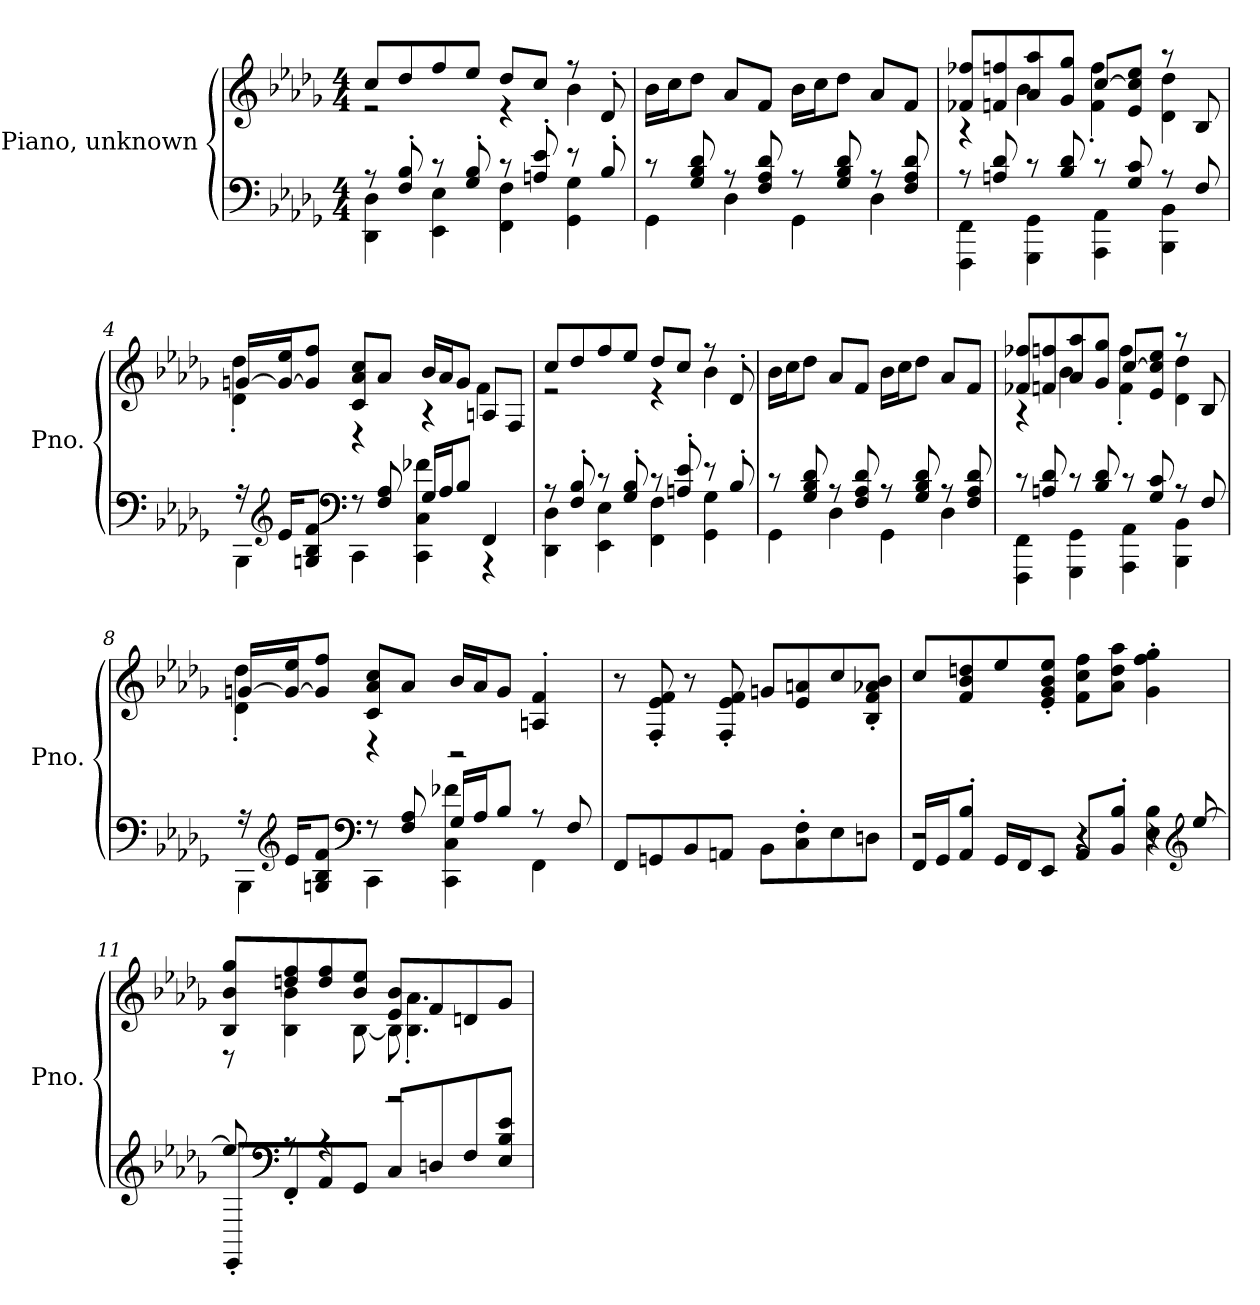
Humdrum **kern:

**kern	**kern
*part1	*part1
*staff2	*staff1
*I"Piano, unknown	*
*I'Pno.	*
*clefF4	*clefG2
*k[b-e-a-d-g-]	*k[b-e-a-d-g-]
*M4/4	*M4/4
*MM120	*MM120
=1	=1
*^	*^
8r	4DD-\ 4D-\	8cc/L	2r
8F/' 8B-/'	.	8dd-/	.
8r	4EE-\ 4E-\	8ff/	.
8G-/' 8B-/'	.	8ee-/J	.
8r	4FF\ 4F\	8dd-/L	4r
8An/' 8e-/'	.	8cc/J	.
8r	4GG-\ 4G-\	8r	4b-\
8B-'/	.	8d-'/	.
*	*	*v	*v
=2	=2	=2
8r	4GG-\	16b-\LL
.	.	16cc\J
8G-/ 8B-/ 8d-/	.	8dd-\J
8r	4D-\	8a-/L
8F/ 8A-/ 8d-/	.	8f/J
8r	4GG-\	16b-\LL
.	.	16cc\J
8G-/ 8B-/ 8d-/	.	8dd-\J
8r	4D-\	8a-/L
8F/ 8A-/ 8d-/	.	8f/J
=3	=3	=3
*	*	*^
8r	4FFF\ 4FF\	8f-X/ 8ff-X/L	4r
8An/ 8d-/	.	8fn/ 8ffn/	.
8r	4GGG-\ 4GG-\	8a-/ 8aa-/	4b-\
8B-/ 8d-/	.	8g-/ 8gg-/J	.
8r	4AAA-\ 4AA-\	[8cc/L	4f\' 4ff\'
8G-/ 8c/	.	8e-/ 8cc/] 8ee-/J	.
8r	4BBB-\ 4BB-\	8r	4d-\ 4dd-\
8F/	.	8B-/	.
!!LO:LB:g=z	!!
=4	=4	=4	=4
16r	4BBB-\	[16gn/LL	4d-\' 4dd-\'
*clefG2	*	*	*
16e-/KL	.	16g/_ 16ee-/J	.
8Gn/ 8B-/ 8f/J	.	8g/] 8ff/J	.
*clefF4	*	*	*
8r	4CC\	8c/ 8a-/ 8cc/L	4r
8F/ 8A-/	.	8a-/J	.
16G/LL	4CC\ 4C\ 4f-X\	16b-/LL	4r
16A-/J	.	16a-/J	.
8B-/J	.	8g/J	.
4FF/	4r	8An/L	4f\
.	.	8F/J	.
=5	=5	=5	=5
8r	4DD-\ 4D-\	8cc/L	2r
8F/' 8B-/'	.	8dd-/	.
8r	4EE-\ 4E-\	8ff/	.
8G-/' 8B-/'	.	8ee-/J	.
8r	4FF\ 4F\	8dd-/L	4r
8An/' 8e-/'	.	8cc/J	.
8r	4GG-\ 4G-\	8r	4b-\
8B-'/	.	8d-'/	.
*	*	*v	*v
=6	=6	=6
8r	4GG-\	16b-\LL
.	.	16cc\J
8G-/ 8B-/ 8d-/	.	8dd-\J
8r	4D-\	8a-/L
8F/ 8A-/ 8d-/	.	8f/J
8r	4GG-\	16b-\LL
.	.	16cc\J
8G-/ 8B-/ 8d-/	.	8dd-\J
8r	4D-\	8a-/L
8F/ 8A-/ 8d-/	.	8f/J
!!LO:LB:g=z
=7	=7	=7
*	*	*^
8r	4FFF\ 4FF\	8f-X/ 8ff-X/L	4r
8An/ 8d-/	.	8fn/ 8ffn/	.
8r	4GGG-\ 4GG-\	8a-/ 8aa-/	4b-\
8B-/ 8d-/	.	8g-/ 8gg-/J	.
8r	4AAA-\ 4AA-\	[8cc/L	4f\' 4ff\'
8G-/ 8c/	.	8e-/ 8cc/] 8ee-/J	.
8r	4BBB-\ 4BB-\	8r	4d-\ 4dd-\
8F/	.	8B-/	.
=8	=8	=8	=8
16r	4BBB-\	[16gn/LL	4d-\' 4dd-\'
*clefG2	*	*	*
16e-/KL	.	16g/_ 16ee-/J	.
8Gn/ 8B-/ 8f/J	.	8g/] 8ff/J	.
*clefF4	*	*	*
8r	4CC\	8c/ 8a-/ 8cc/L	4r
8F/ 8A-/	.	8a-/J	.
16G/LL	4CC\ 4C\ 4f-X\	16b-/LL	2r
16A-/J	.	16a-/J	.
8B-/J	.	8g/J	.
8r	4FF\	4An/' 4f/'	.
8F/	.	.	.
*v	*v	*	*
*	*v	*v
!!LO:LB:g=z
=9	=9
8FF/L	8r
8GGn/	8F/' 8e-/' 8f/'
8BB-/	8r
8AAn/J	8F/' 8e-/' 8f/'
8BB-\L	8gn/L
8C\' 8F\'	8e-/ 8an/
8E-\	8cc/
8Dn\J	8B-/' 8f/' 8a-X/' 8b-/'J
=10	=10
*^	*
*	*^	*
2r	2r	16FF/LL	8cc/L
.	.	16GG-/J	.
.	.	8AA-/' 8B-/'J	8f/ 8b-/ 8ddn/
.	.	16GG-/LL	8ee-/
.	.	16FF/J	.
.	.	8EE-/J	8e-/' 8g-/' 8b-/' 8ee-/'J
4r	4r	8AA-/L	8f\ 8cc\ 8ff\L
.	.	8BB-/' 8B-/'J	8a-\ 8dd\ 8aa-\J
8r	4E-\ 4B-\	4r	4g-\' 4ff\' 4gg-\'
*clefG2	*	*	*
[8ee-/	.	.	.
*	*v	*v	*
=11	=11	=11
*	*	*^
8ee-/]	8EE-'/L	8B-/ 8b-/ 8gg-/L	8r
*clefF4	*	*	*
8r	8FF'/	8ddn/ 8ff/	4B-\ 4b-\
4r	8AA-/	8dd/ 8ff/	.
.	8GG-/J	8b-/ 8ee-/J	[8B-\
2r	8C/L	8e-/ 8b-/L	8B-\]
.	8Dn/	8f/	4.B-\' 4.a-\'
.	8F/	8dn/	.
.	8E-/ 8B-/ 8e-/J	8g-/J	.
*v	*v	*	*
*	*v	*v
=	=
*-	*-
